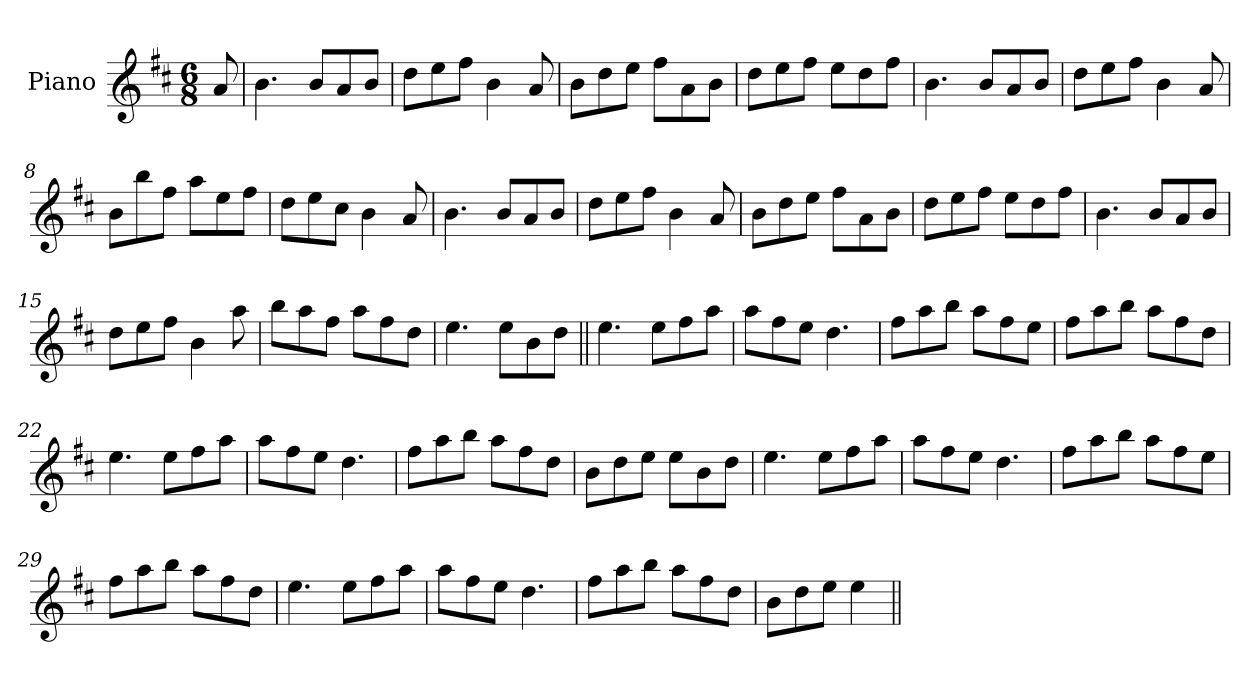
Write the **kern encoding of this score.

**kern
*part1
*staff1
*I"Piano
*I'Pno
*clefG2
*k[f#c#]
*b:
*M6/8
=1
8a/
=2
4.b\
8b/L
8a/
8b/J
=3
8dd\L
8ee\
8ff#\J
4b\
8a/
=4
8b\L
8dd\
8ee\J
8ff#\L
8a\
8b\J
=5
8dd\L
8ee\
8ff#\J
8ee\L
8dd\
8ff#\J
=6
4.b\
8b/L
8a/
8b/J
!!LO:LB:g=z
=7
8dd\L
8ee\
8ff#\J
4b\
8a/
=8
8b\L
8bb\
8ff#\J
8aa\L
8ee\
8ff#\J
=9
8dd\L
8ee\
8cc#\J
4b\
8a/
=10
4.b\
8b/L
8a/
8b/J
=11
8dd\L
8ee\
8ff#\J
4b\
8a/
=12
8b\L
8dd\
8ee\J
8ff#\L
8a\
8b\J
!!LO:LB:g=z
=13
8dd\L
8ee\
8ff#\J
8ee\L
8dd\
8ff#\J
=14
4.b\
8b/L
8a/
8b/J
=15
8dd\L
8ee\
8ff#\J
4b\
8aa\
=16
8bb\L
8aa\
8ff#\J
8aa\L
8ff#\
8dd\J
=17
4.ee\
8ee\L
8b\
8dd\J
=18||
4.ee\
8ee\L
8ff#\
8aa\J
!!LO:LB:g=z
=19
8aa\L
8ff#\
8ee\J
4.dd\
=20
8ff#\L
8aa\
8bb\J
8aa\L
8ff#\
8ee\J
=21
8ff#\L
8aa\
8bb\J
8aa\L
8ff#\
8dd\J
=22
4.ee\
8ee\L
8ff#\
8aa\J
=23
8aa\L
8ff#\
8ee\J
4.dd\
=24
8ff#\L
8aa\
8bb\J
8aa\L
8ff#\
8dd\J
!!LO:LB:g=z
=25
8b\L
8dd\
8ee\J
8ee\L
8b\
8dd\J
=26
4.ee\
8ee\L
8ff#\
8aa\J
=27
8aa\L
8ff#\
8ee\J
4.dd\
=28
8ff#\L
8aa\
8bb\J
8aa\L
8ff#\
8ee\J
=29
8ff#\L
8aa\
8bb\J
8aa\L
8ff#\
8dd\J
=30
4.ee\
8ee\L
8ff#\
8aa\J
!!LO:LB:g=z
=31
8aa\L
8ff#\
8ee\J
4.dd\
=32
8ff#\L
8aa\
8bb\J
8aa\L
8ff#\
8dd\J
=33
8b\L
8dd\
8ee\J
4ee\
=||
*-
